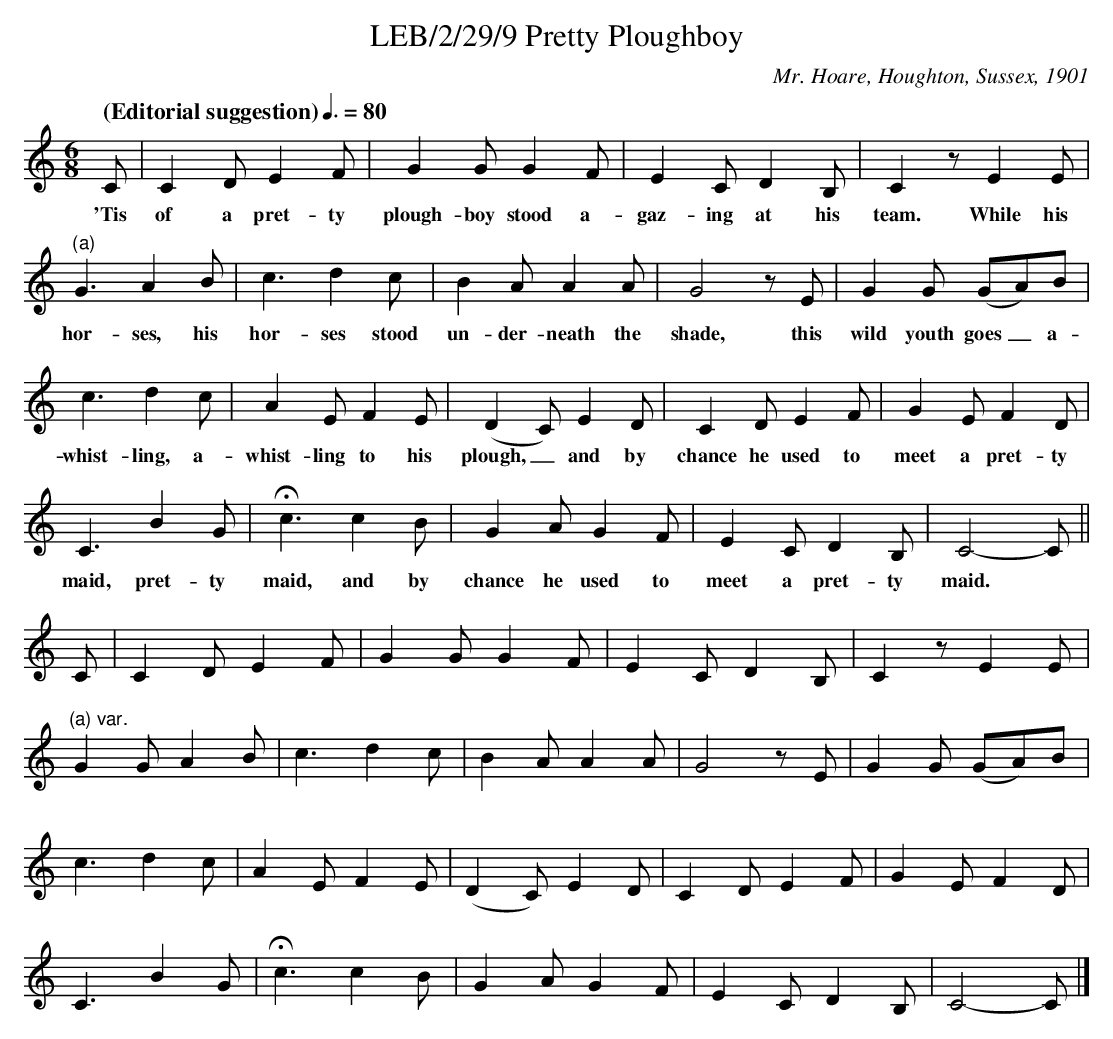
X:1
T:LEB/2/29/9 Pretty Ploughboy
C:Mr. Hoare, Houghton, Sussex, 1901
L:1/8
Q:"(Editorial suggestion)" 3/8=80
M:6/8
K:C
C | C2 D E2 F | G2 G G2 F | E2 C D2 B, | C2 z E2 E |
w:'Tis of a pret-ty plough-boy stood a-gaz-ing at his team. While his
"^(a)"G3 A2 B | c3 d2 c | B2 A A2 A | G4 z E | G2 G (GA)B |
w:hor-ses, his hor-ses stood un-der-neath the shade, this wild youth goes_ a-
c3 d2 c | A2 E F2 E | (D2 C) E2 D | C2 D E2 F | G2 E F2 D |
w:whist-ling, a-whist-ling to his plough,_ and by chance he used to meet a pret-ty
C3 B2 G | Hc3 c2 B | G2 A G2 F | E2 C D2 B, | C4-C ||
w:maid, pret-ty maid, and by chance he used to meet a pret-ty maid.
C | C2 D E2 F | G2 G G2 F | E2 C D2 B, | C2 z E2 E |
"^(a) var."G2 G A2 B | c3 d2 c | B2 A A2 A | G4 z E | G2 G (GA)B |
c3 d2 c | A2 E F2 E | (D2 C) E2 D | C2 D E2 F | G2 E F2 D |
C3 B2 G | Hc3 c2 B | G2 A G2 F | E2 C D2 B, | C4-C |]
